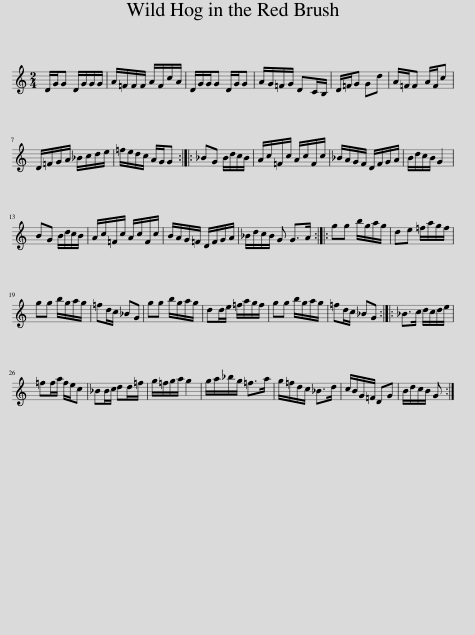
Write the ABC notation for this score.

X:1
L:1/8
M:2/4
I:linebreak $
K:C
V:1 treble
V:1
 D/G/G D/G/G/G/ | A/=F/F/F/ A/F/c/A/ | D/G/G/G D/G/G | A/G/=F/G/ DC/B,/ | D/=F/G Gd | %5
 A/=F/F A/F/c |$ D/=F/G/A/ _B/c/d/e/ | =f/e/d/c/ A/G/G :: _BG B/d/c/B/ | A/c/=F/c/ A/c/F/c/ | %10
 _B/A/G/F/ D/F/G/A/ | B/d/c/B/ G2 |$ BG B/d/c/B/ | A/c/=F/c/ A/c/F/c/ | B/A/G/=F/ D/F/G/A/ | %15
 _B/d/c/B/ G G>A :: gg b/g/a/g/ | de =f/a/g/f/ |$ gg b/g/a/g/ | =fd/c/ _BG | %20
 gg b/g/a/g/ | dd/e/ =f/a/g/f/ | gg b/g/a/g/ | =fd/c/ _BG :: _B>c d/c/d/e/ |$ %25
 =ff/a/ f/e/c | _BB/c/ dd/=f/ | g/=f/g/a/ g2 | g/a/_b/g/ =f>a | g/=f/d/c/ _B>d | %30
 c/B/G/=F/ DG | B/d/c/B/ G :| %32
